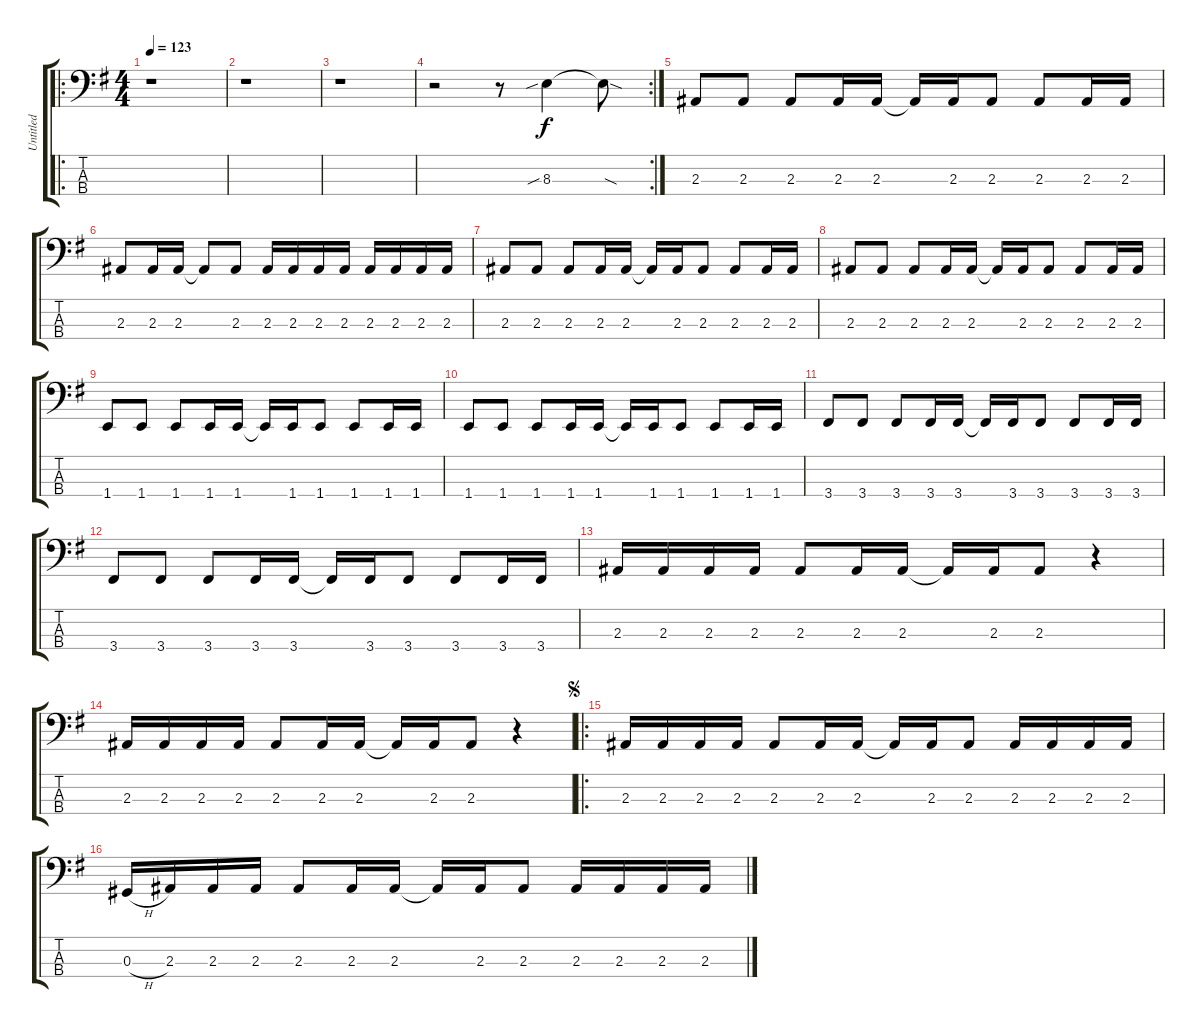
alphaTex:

\track ("Untitled" "Untitled") {instrument electricbassfinger}
\staff {score tabs}
\tuning (Gb2 Db2 Ab1 Eb1) {hide}
\ro
\ts (4 4)
\tempo 123
\clef f4
\ks g
r.1{dy f instrument electricbassfinger} |
r.1 |
r.1 |
\rc 2
r.2 r.8 8.3{sib}.4 8.3{sod t}.8 |
2.3.8 2.3.8 2.3.8 2.3.16 2.3.16 2.3{t}.16 2.3.16 2.3.8 2.3.8 2.3.16 2.3.16 |
2.3.8 2.3.16 2.3.16 2.3{t}.8 2.3.8 2.3.16 2.3.16 2.3.16 2.3.16 2.3.16 2.3.16 2.3.16 2.3.16 |
2.3.8 2.3.8 2.3.8 2.3.16 2.3.16 2.3{t}.16 2.3.16 2.3.8 2.3.8 2.3.16 2.3.16 |
2.3.8 2.3.8 2.3.8 2.3.16 2.3.16 2.3{t}.16 2.3.16 2.3.8 2.3.8 2.3.16 2.3.16 |
1.4.8 1.4.8 1.4.8 1.4.16 1.4.16 1.4{t}.16 1.4.16 1.4.8 1.4.8 1.4.16 1.4.16 |
1.4.8 1.4.8 1.4.8 1.4.16 1.4.16 1.4{t}.16 1.4.16 1.4.8 1.4.8 1.4.16 1.4.16 |
3.4.8 3.4.8 3.4.8 3.4.16 3.4.16 3.4{t}.16 3.4.16 3.4.8 3.4.8 3.4.16 3.4.16 |
3.4.8 3.4.8 3.4.8 3.4.16 3.4.16 3.4{t}.16 3.4.16 3.4.8 3.4.8 3.4.16 3.4.16 |
2.3.16 2.3.16 2.3.16 2.3.16 2.3.8 2.3.16 2.3.16 2.3{t}.16 2.3.16 2.3.8 r.4 |
2.3.16 2.3.16 2.3.16 2.3.16 2.3.8 2.3.16 2.3.16 2.3{t}.16 2.3.16 2.3.8 r.4 |
\ro
\jump segno
2.3.16 2.3.16 2.3.16 2.3.16 2.3.8 2.3.16 2.3.16 2.3{t}.16 2.3.16 2.3.8 2.3.16 2.3.16 2.3.16 2.3.16 |
0.3{h}.16 2.3.16 2.3.16 2.3.16 2.3.8 2.3.16 2.3.16 2.3{t}.16 2.3.16 2.3.8 2.3.16 2.3.16 2.3.16 2.3.16
